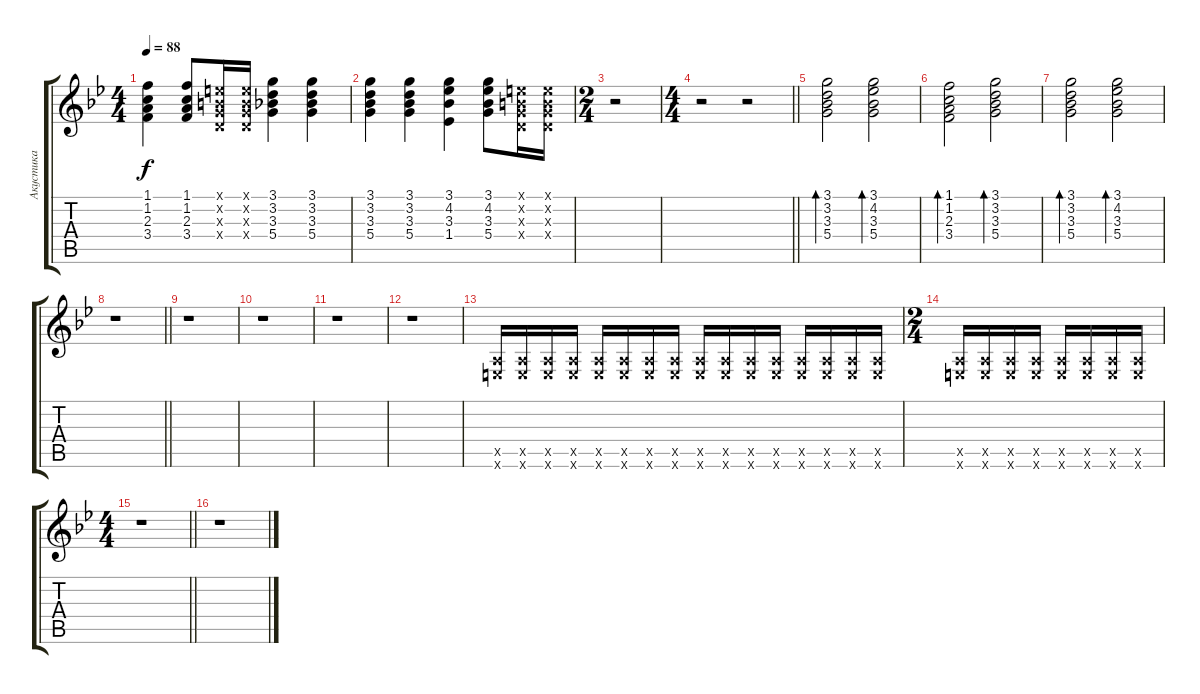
\track ("Акустика" "Акустика") {instrument acousticguitarsteel}
\staff {score tabs}
\tuning (E4 B3 G3 D3 A2 E2) {hide}
\ts (4 4)
\tempo 88
\clef g2
\ks bb
(1.1 1.2 2.3 3.4).4{dy f} (1.1 1.2 2.3 3.4).8 (0.1{x} 0.2{x} 0.3{x} 0.4{x}).16 (0.1{x} 0.2{x} 0.3{x} 0.4{x}).16 (3.1 3.2 3.3 5.4).4 (3.1 3.2 3.3 5.4).4 |
(3.1 3.2 3.3 5.4).4 (3.1 3.2 3.3 5.4).4 (3.1 4.2 3.3 1.4).4 (3.1 4.2 3.3 5.4).8 (0.1{x} 0.2{x} 0.3{x} 0.4{x}).16 (0.1{x} 0.2{x} 0.3{x} 0.4{x}).16 |
\ts (2 4)
r.2 |
\ts (4 4)
\barLineRight lightlight
r.2 r.2 |
(3.1 3.2 3.3 5.4).2{bd 120 instrument acousticguitarsteel} (3.1 4.2 3.3 5.4).2{bd 120} |
(1.1 1.2 2.3 3.4).2{bd 120} (3.1 3.2 3.3 5.4).2{bd 120} |
(3.1 3.2 3.3 5.4).2{bd 120} (3.1 4.2 3.3 5.4).2{bd 120} |
\barLineRight lightlight
r.1 |
r.1 |
r.1 |
r.1 |
r.1 |
(0.5{x} 0.6{x}).16 (0.5{x} 0.6{x}).16 (0.5{x} 0.6{x}).16 (0.5{x} 0.6{x}).16 (0.5{x} 0.6{x}).16 (0.5{x} 0.6{x}).16 (0.5{x} 0.6{x}).16 (0.5{x} 0.6{x}).16 (0.5{x} 0.6{x}).16 (0.5{x} 0.6{x}).16 (0.5{x} 0.6{x}).16 (0.5{x} 0.6{x}).16 (0.5{x} 0.6{x}).16 (0.5{x} 0.6{x}).16 (0.5{x} 0.6{x}).16 (0.5{x} 0.6{x}).16 |
\ts (2 4)
(0.5{x} 0.6{x}).16 (0.5{x} 0.6{x}).16 (0.5{x} 0.6{x}).16 (0.5{x} 0.6{x}).16 (0.5{x} 0.6{x}).16 (0.5{x} 0.6{x}).16 (0.5{x} 0.6{x}).16 (0.5{x} 0.6{x}).16 |
\ts (4 4)
\barLineRight lightlight
r.1 |
r.1
